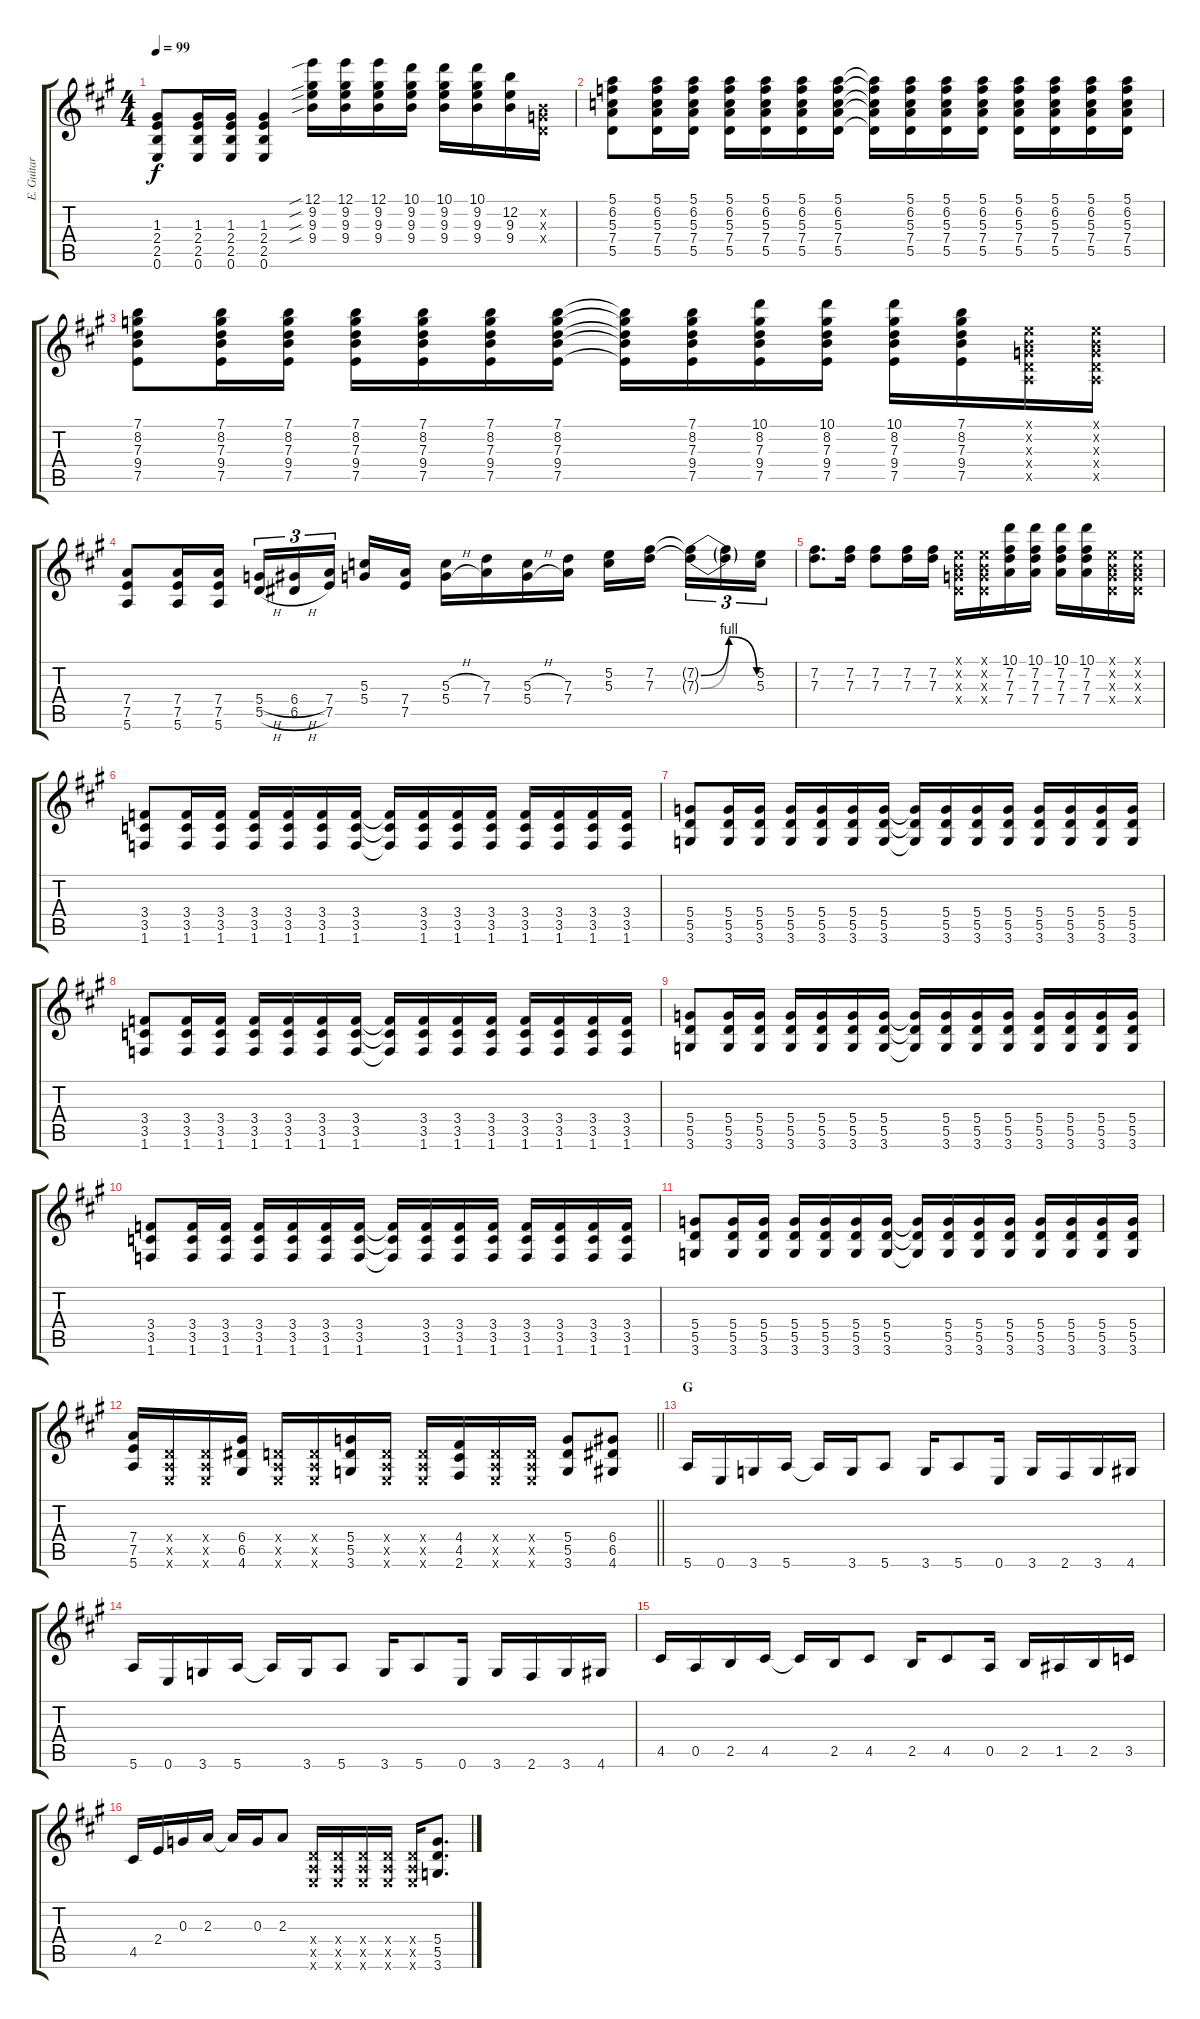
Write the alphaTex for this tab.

\track ("E. Guitar II" "E. Guitar ") {instrument overdrivenguitar}
\staff {score tabs}
\tuning (E4 B3 G3 D3 A2 E2) {hide}
\ts (4 4)
\tempo 99
\clef g2
\ks a
(1.3 2.4 2.5 0.6).8{dy f} (1.3 2.4 2.5 0.6).16 (1.3 2.4 2.5 0.6).16 (1.3 2.4 2.5 0.6).4 (12.1{sib} 9.2{sib} 9.3{sib} 9.4{sib}).16 (12.1 9.2 9.3 9.4).16 (12.1 9.2 9.3 9.4).16 (10.1 9.2 9.3 9.4).16 (10.1 9.2 9.3 9.4).16 (10.1 9.2 9.3 9.4).16 (12.2 9.3 9.4).16 (0.2{x} 0.3{x} 0.4{x}).16 |
(5.1 6.2 5.3 7.4 5.5).8 (5.1 6.2 5.3 7.4 5.5).16 (5.1 6.2 5.3 7.4 5.5).16 (5.1 6.2 5.3 7.4 5.5).16 (5.1 6.2 5.3 7.4 5.5).16 (5.1 6.2 5.3 7.4 5.5).16 (5.1 6.2 5.3 7.4 5.5).16 (5.1{t} 6.2{t} 5.3{t} 7.4{t} 5.5{t}).16 (5.1 6.2 5.3 7.4 5.5).16 (5.1 6.2 5.3 7.4 5.5).16 (5.1 6.2 5.3 7.4 5.5).16 (5.1 6.2 5.3 7.4 5.5).16 (5.1 6.2 5.3 7.4 5.5).16 (5.1 6.2 5.3 7.4 5.5).16 (5.1 6.2 5.3 7.4 5.5).16 |
(7.1 8.2 7.3 9.4 7.5).8 (7.1 8.2 7.3 9.4 7.5).16 (7.1 8.2 7.3 9.4 7.5).16 (7.1 8.2 7.3 9.4 7.5).16 (7.1 8.2 7.3 9.4 7.5).16 (7.1 8.2 7.3 9.4 7.5).16 (7.1 8.2 7.3 9.4 7.5).16 (7.1{t} 8.2{t} 7.3{t} 9.4{t} 7.5{t}).16 (7.1 8.2 7.3 9.4 7.5).16 (10.1 8.2 7.3 9.4 7.5).16 (10.1 8.2 7.3 9.4 7.5).16 (10.1 8.2 7.3 9.4 7.5).16 (7.1 8.2 7.3 9.4 7.5).16 (0.1{x} 0.2{x} 0.3{x} 0.4{x} 0.5{x}).16 (0.1{x} 0.2{x} 0.3{x} 0.4{x} 0.5{x}).16 |
(7.4 7.5 5.6).8 (7.4 7.5 5.6).16 (7.4 7.5 5.6).16 (5.4{h} 5.5{h}).16{tu (3 2)} (6.4{h} 6.5{h}).16{tu (3 2)} (7.4 7.5).16{tu (3 2) beam splitsecondary} (5.3 5.4).16 (7.4 7.5).16 (5.3{h} 5.4{h}).16 (7.3 7.4).16 (5.3{h} 5.4{h}).16 (7.3 7.4).16 (5.2 5.3).16 (7.2 7.3).16{beam splitsecondary} (7.2{be (bendrelease 0 0 30 4 30 4 60 0) t} 7.3{be (bendrelease 0 0 30 4 30 4 60 0) t}).16{tu (3 2)} (7.2{t} 7.3{t}).16{tu (3 2)} (5.2 5.3).16{tu (3 2)} |
(7.2 7.3).8{d} (7.2 7.3).16 (7.2 7.3).8 (7.2 7.3).16 (7.2 7.3).16 (0.1{x} 0.2{x} 0.3{x} 0.4{x}).16 (0.1{x} 0.2{x} 0.3{x} 0.4{x}).16 (10.1 7.2 7.3 7.4).16 (10.1 7.2 7.3 7.4).16 (10.1 7.2 7.3 7.4).16 (10.1 7.2 7.3 7.4).16 (0.1{x} 0.2{x} 0.3{x} 0.4{x}).16 (0.1{x} 0.2{x} 0.3{x} 0.4{x}).16 |
(3.4 3.5 1.6).8 (3.4 3.5 1.6).16 (3.4 3.5 1.6).16 (3.4 3.5 1.6).16 (3.4 3.5 1.6).16 (3.4 3.5 1.6).16 (3.4 3.5 1.6).16 (3.4{t} 3.5{t} 1.6{t}).16 (3.4 3.5 1.6).16 (3.4 3.5 1.6).16 (3.4 3.5 1.6).16 (3.4 3.5 1.6).16 (3.4 3.5 1.6).16 (3.4 3.5 1.6).16 (3.4 3.5 1.6).16 |
(5.4 5.5 3.6).8 (5.4 5.5 3.6).16 (5.4 5.5 3.6).16 (5.4 5.5 3.6).16 (5.4 5.5 3.6).16 (5.4 5.5 3.6).16 (5.4 5.5 3.6).16 (5.4{t} 5.5{t} 3.6{t}).16 (5.4 5.5 3.6).16 (5.4 5.5 3.6).16 (5.4 5.5 3.6).16 (5.4 5.5 3.6).16 (5.4 5.5 3.6).16 (5.4 5.5 3.6).16 (5.4 5.5 3.6).16 |
(3.4 3.5 1.6).8 (3.4 3.5 1.6).16 (3.4 3.5 1.6).16 (3.4 3.5 1.6).16 (3.4 3.5 1.6).16 (3.4 3.5 1.6).16 (3.4 3.5 1.6).16 (3.4{t} 3.5{t} 1.6{t}).16 (3.4 3.5 1.6).16 (3.4 3.5 1.6).16 (3.4 3.5 1.6).16 (3.4 3.5 1.6).16 (3.4 3.5 1.6).16 (3.4 3.5 1.6).16 (3.4 3.5 1.6).16 |
(5.4 5.5 3.6).8 (5.4 5.5 3.6).16 (5.4 5.5 3.6).16 (5.4 5.5 3.6).16 (5.4 5.5 3.6).16 (5.4 5.5 3.6).16 (5.4 5.5 3.6).16 (5.4{t} 5.5{t} 3.6{t}).16 (5.4 5.5 3.6).16 (5.4 5.5 3.6).16 (5.4 5.5 3.6).16 (5.4 5.5 3.6).16 (5.4 5.5 3.6).16 (5.4 5.5 3.6).16 (5.4 5.5 3.6).16 |
(3.4 3.5 1.6).8 (3.4 3.5 1.6).16 (3.4 3.5 1.6).16 (3.4 3.5 1.6).16 (3.4 3.5 1.6).16 (3.4 3.5 1.6).16 (3.4 3.5 1.6).16 (3.4{t} 3.5{t} 1.6{t}).16 (3.4 3.5 1.6).16 (3.4 3.5 1.6).16 (3.4 3.5 1.6).16 (3.4 3.5 1.6).16 (3.4 3.5 1.6).16 (3.4 3.5 1.6).16 (3.4 3.5 1.6).16 |
(5.4 5.5 3.6).8 (5.4 5.5 3.6).16 (5.4 5.5 3.6).16 (5.4 5.5 3.6).16 (5.4 5.5 3.6).16 (5.4 5.5 3.6).16 (5.4 5.5 3.6).16 (5.4{t} 5.5{t} 3.6{t}).16 (5.4 5.5 3.6).16 (5.4 5.5 3.6).16 (5.4 5.5 3.6).16 (5.4 5.5 3.6).16 (5.4 5.5 3.6).16 (5.4 5.5 3.6).16 (5.4 5.5 3.6).16 |
\barLineRight lightlight
(7.4 7.5 5.6).16 (0.4{x} 0.5{x} 0.6{x}).16 (0.4{x} 0.5{x} 0.6{x}).16 (6.4 6.5 4.6).16 (0.4{x} 0.5{x} 0.6{x}).16 (0.4{x} 0.5{x} 0.6{x}).16 (5.4 5.5 3.6).16 (0.4{x} 0.5{x} 0.6{x}).16 (0.4{x} 0.5{x} 0.6{x}).16 (4.4 4.5 2.6).16 (0.4{x} 0.5{x} 0.6{x}).16 (0.4{x} 0.5{x} 0.6{x}).16 (5.4 5.5 3.6).8 (6.4 6.5 4.6).8 |
\section ("" "G")
5.6.16 0.6.16 3.6.16 5.6.16 5.6{t}.16 3.6.16 5.6.8 3.6.16 5.6.8 0.6.16 3.6.16 2.6.16 3.6.16 4.6.16 |
5.6.16 0.6.16 3.6.16 5.6.16 5.6{t}.16 3.6.16 5.6.8 3.6.16 5.6.8 0.6.16 3.6.16 2.6.16 3.6.16 4.6.16 |
4.5.16 0.5.16 2.5.16 4.5.16 4.5{t}.16 2.5.16 4.5.8 2.5.16 4.5.8 0.5.16 2.5.16 1.5.16 2.5.16 3.5.16 |
4.5.16 2.4.16 0.3.16 2.3.16 2.3{t}.16 0.3.16 2.3.8 (0.4{x} 0.5{x} 0.6{x}).16 (0.4{x} 0.5{x} 0.6{x}).16 (0.4{x} 0.5{x} 0.6{x}).16 (0.4{x} 0.5{x} 0.6{x}).16 (0.4{x} 0.5{x} 0.6{x}).16 (5.4 5.5 3.6).8{d}
